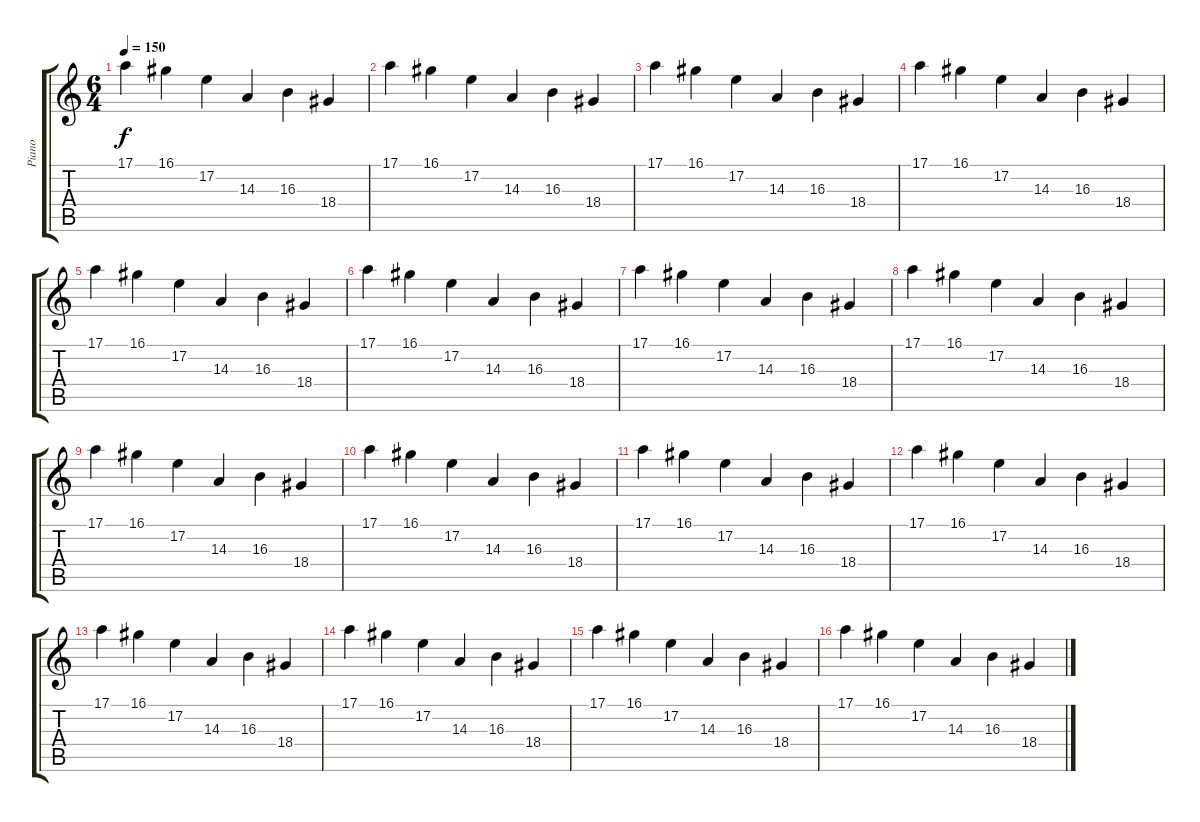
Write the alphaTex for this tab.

\track ("Piano" "Piano") {instrument acousticgrandpiano}
\staff {score tabs}
\tuning (E4 B3 G3 D3 A2 E2) {hide}
\ts (6 4)
\tempo 150
\clef g2
\ks c
17.1.4{dy f} 16.1.4 17.2.4 14.3.4 16.3.4 18.4.4 |
17.1.4 16.1.4 17.2.4 14.3.4 16.3.4 18.4.4 |
17.1.4 16.1.4 17.2.4 14.3.4 16.3.4 18.4.4 |
17.1.4 16.1.4 17.2.4 14.3.4 16.3.4 18.4.4 |
17.1.4 16.1.4 17.2.4 14.3.4 16.3.4 18.4.4 |
17.1.4 16.1.4 17.2.4 14.3.4 16.3.4 18.4.4 |
17.1.4 16.1.4 17.2.4 14.3.4 16.3.4 18.4.4 |
17.1.4 16.1.4 17.2.4 14.3.4 16.3.4 18.4.4 |
17.1.4 16.1.4 17.2.4 14.3.4 16.3.4 18.4.4 |
17.1.4 16.1.4 17.2.4 14.3.4 16.3.4 18.4.4 |
17.1.4 16.1.4 17.2.4 14.3.4 16.3.4 18.4.4 |
17.1.4 16.1.4 17.2.4 14.3.4 16.3.4 18.4.4 |
17.1.4 16.1.4 17.2.4 14.3.4 16.3.4 18.4.4 |
17.1.4 16.1.4 17.2.4 14.3.4 16.3.4 18.4.4 |
17.1.4 16.1.4 17.2.4 14.3.4 16.3.4 18.4.4 |
17.1.4 16.1.4 17.2.4 14.3.4 16.3.4 18.4.4
